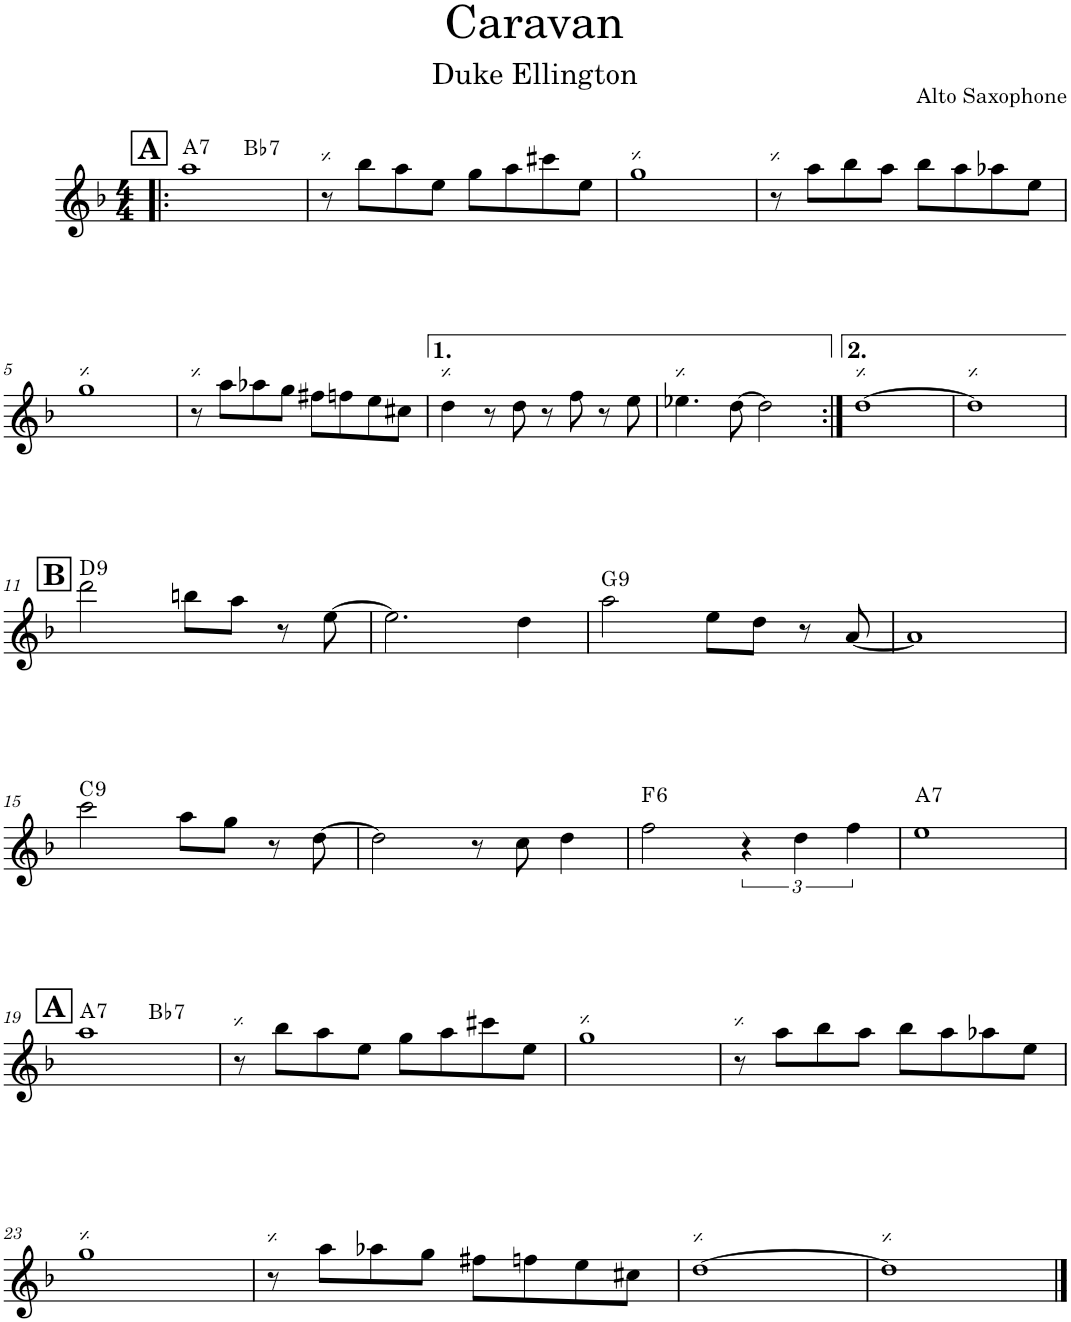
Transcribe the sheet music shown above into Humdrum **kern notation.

**kern	**harte
*part1	*part1
*staff1	*
*I"Alto Saxophone	*
*I'A. Sax.	*
*clefG2	*
*Trd5c9	*
*k[b-]	*
*M4/4	*
!!LO:REH:place=s1:a:B:cj:fs=14:t=A
=1!|:	=1!|:
!	!LO:H:kt=7
*^	*
1aa	2ryy	A:7
!	!	!LO:H:kt=7
.	2ryy	Bb:7
=2	=2	=2
*v	*v	*
8r	.
8bb-\L	.
8aa\	.
8ee\J	.
8gg\L	.
8aa\	.
8ccc#X\	.
8ee\J	.
=3	=3
1gg	.
=4	=4
8r	.
8aa\L	.
8bb-\	.
8aa\J	.
8bb-\L	.
8aa\	.
8aa-X\	.
8ee\J	.
!!LO:LB:g=z
=5	=5
1gg	.
=6	=6
8r	.
8aa\L	.
8aa-X\	.
8gg\J	.
8ff#X\L	.
8ffn\	.
8ee\	.
8cc#X\J	.
=7	=7
4dd\	.
8r	.
8dd\	.
8r	.
8ff\	.
8r	.
8ee\	.
=8	=8
4.ee-X\	.
[8dd\	.
2dd\]	.
=9:|!	=9:|!
[1dd	.
=10	=10
1dd]	.
!!LO:LB:g=z
!!LO:REH:place=s1:a:B:cj:fs=14:t=B
=11	=11
!	!LO:H:kt=9
2ddd\	D:9
8bbn\L	.
8aa\J	.
8r	.
[8ee\	.
=12	=12
2.ee\]	.
4dd\	.
=13	=13
!	!LO:H:kt=9
2aa\	G:9
8ee\L	.
8dd\J	.
8r	.
[8a/	.
=14	=14
1a]	.
!!LO:LB:g=z
=15	=15
!	!LO:H:kt=9
2ccc\	C:9
8aa\L	.
8gg\J	.
8r	.
[8dd\	.
=16	=16
2dd\]	.
8r	.
8cc\	.
4dd\	.
=17	=17
!	!LO:H:kt=6
2ff\	F:maj6
6r	.
6dd\	.
6ff\	.
=18	=18
!	!LO:H:kt=7
1ee	A:7
!!LO:LB:g=z
!!LO:REH:place=s1:a:B:cj:fs=14:t=A
=19	=19
!	!LO:H:kt=7
*^	*
1aa	2ryy	A:7
!	!	!LO:H:kt=7
.	2ryy	Bb:7
=20	=20	=20
*v	*v	*
8r	.
8bb-\L	.
8aa\	.
8ee\J	.
8gg\L	.
8aa\	.
8ccc#X\	.
8ee\J	.
=21	=21
1gg	.
=22	=22
8r	.
8aa\L	.
8bb-\	.
8aa\J	.
8bb-\L	.
8aa\	.
8aa-X\	.
8ee\J	.
!!LO:LB:g=z
=23	=23
1gg	.
=24	=24
8r	.
8aa\L	.
8aa-X\	.
8gg\J	.
8ff#X\L	.
8ffn\	.
8ee\	.
8cc#X\J	.
=25	=25
[1dd	.
=26	=26
1dd]	.
==	==
*-	*-
